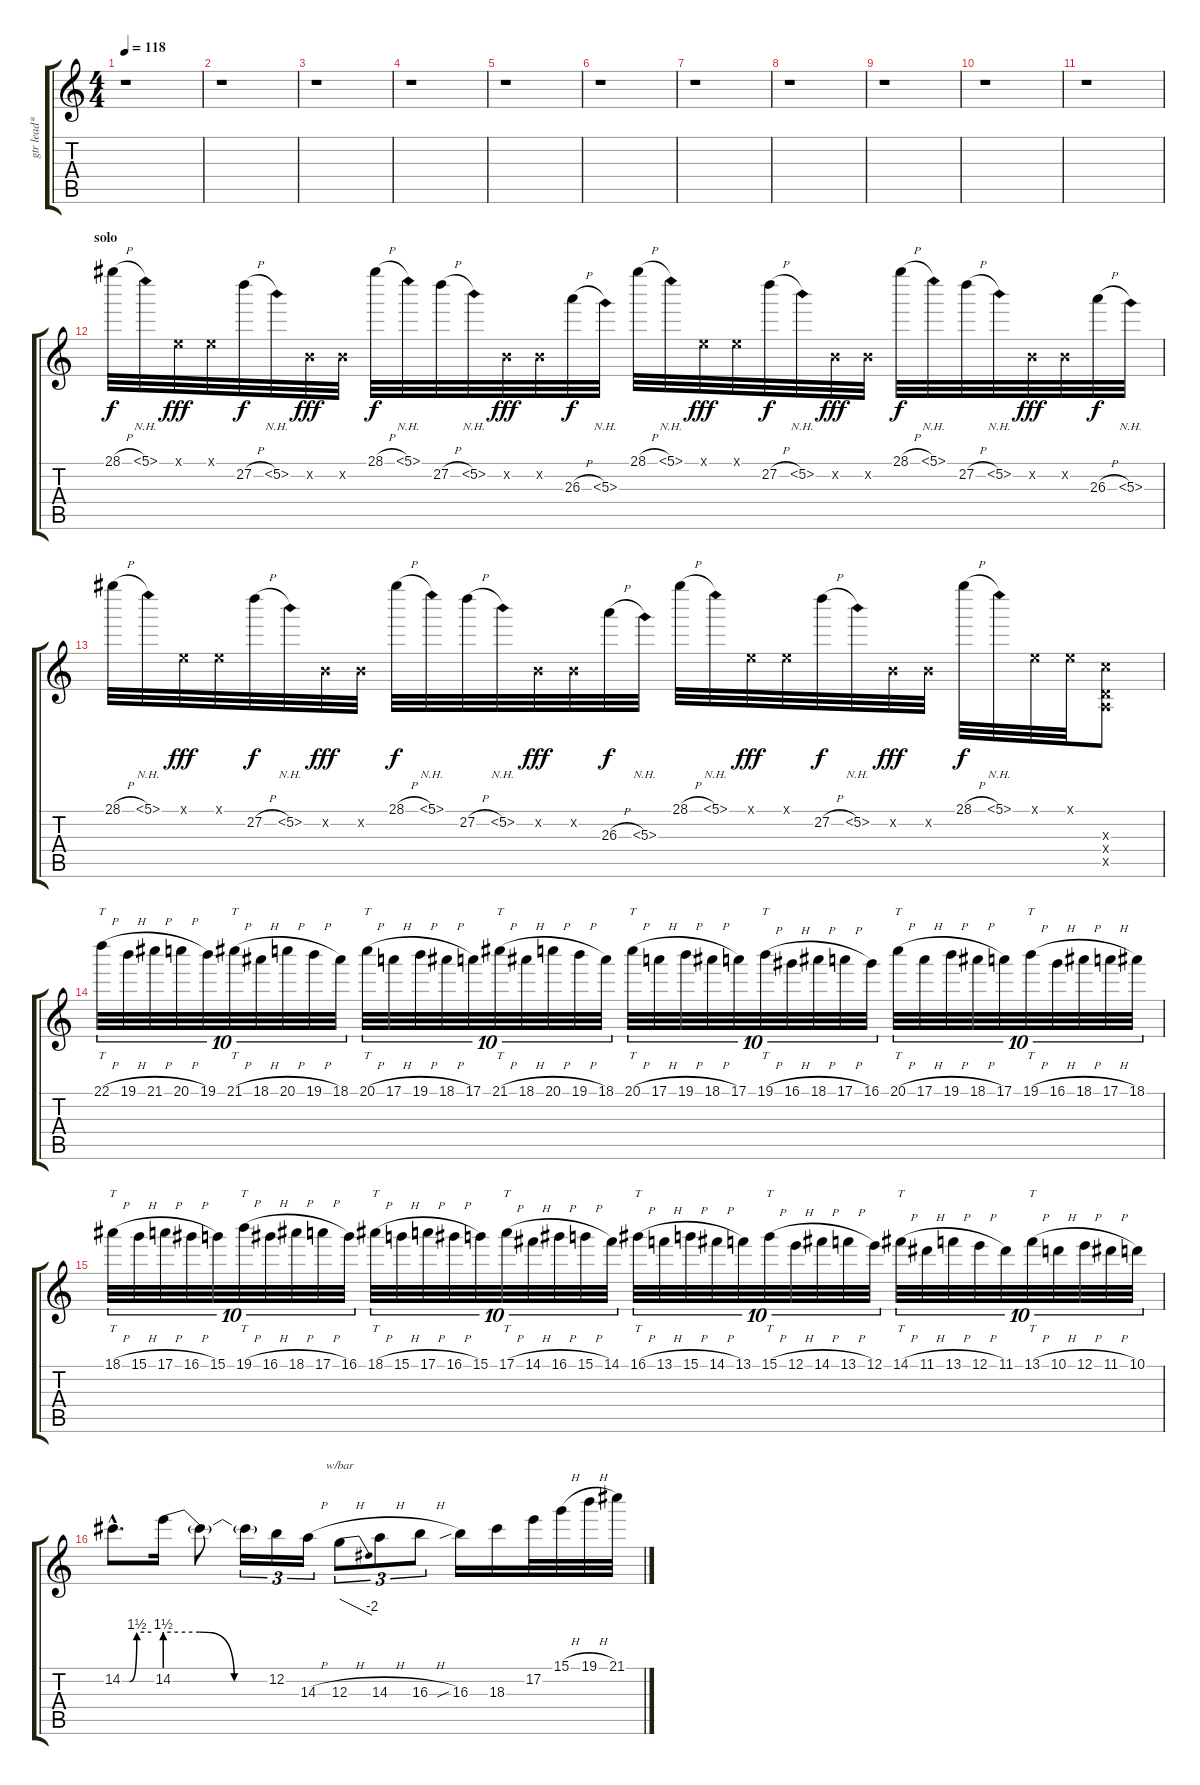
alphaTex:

\track ("gtr lead*" "gtr lead*") {instrument distortionguitar}
\staff {score tabs}
\tuning (E4 B3 G3 D3 A2 E2) {hide}
\ts (4 4)
\tempo 118
\clef g2
\ks c
r.1{dy f} |
r.1 |
r.1 |
r.1 |
r.1 |
r.1 |
r.1 |
r.1 |
r.1 |
r.1 |
r.1 |
\section ("" "solo")
28.1{h}.32 5.1{nh}.32 0.1{x}.32{dy fff} 0.1{x}.32 27.2{h}.32{dy f} 5.2{nh}.32 0.2{x}.32{dy fff} 0.2{x}.32 28.1{h}.32{dy f} 5.1{nh}.32 27.2{h}.32 5.2{nh}.32 0.2{x}.32{dy fff} 0.2{x}.32 26.3{h}.32{dy f} 5.3{nh}.32 28.1{h}.32 5.1{nh}.32 0.1{x}.32{dy fff} 0.1{x}.32 27.2{h}.32{dy f} 5.2{nh}.32 0.2{x}.32{dy fff} 0.2{x}.32 28.1{h}.32{dy f} 5.1{nh}.32 27.2{h}.32 5.2{nh}.32 0.2{x}.32{dy fff} 0.2{x}.32 26.3{h}.32{dy f} 5.3{nh}.32 |
28.1{h}.32 5.1{nh}.32 0.1{x}.32{dy fff} 0.1{x}.32 27.2{h}.32{dy f} 5.2{nh}.32 0.2{x}.32{dy fff} 0.2{x}.32 28.1{h}.32{dy f} 5.1{nh}.32 27.2{h}.32 5.2{nh}.32 0.2{x}.32{dy fff} 0.2{x}.32 26.3{h}.32{dy f} 5.3{nh}.32 28.1{h}.32 5.1{nh}.32 0.1{x}.32{dy fff} 0.1{x}.32 27.2{h}.32{dy f} 5.2{nh}.32 0.2{x}.32{dy fff} 0.2{x}.32 28.1{h}.32{dy f} 5.1{nh}.32 0.1{x}.32 0.1{x}.32 (5.3{x} 0.4{x} 0.5{x}).8 |
22.1{h}.32{tt tu (10 8)} 19.1{h}.32{tu (10 8)} 21.1{h}.32{tu (10 8)} 20.1{h}.32{tu (10 8)} 19.1.32{tu (10 8)} 21.1{h}.32{tt tu (10 8)} 18.1{h}.32{tu (10 8)} 20.1{h}.32{tu (10 8)} 19.1{h}.32{tu (10 8)} 18.1.32{tu (10 8)} 20.1{h}.32{tt tu (10 8)} 17.1{h}.32{tu (10 8)} 19.1{h}.32{tu (10 8)} 18.1{h}.32{tu (10 8)} 17.1.32{tu (10 8)} 21.1{h}.32{tt tu (10 8)} 18.1{h}.32{tu (10 8)} 20.1{h}.32{tu (10 8)} 19.1{h}.32{tu (10 8)} 18.1.32{tu (10 8)} 20.1{h}.32{tt tu (10 8)} 17.1{h}.32{tu (10 8)} 19.1{h}.32{tu (10 8)} 18.1{h}.32{tu (10 8)} 17.1.32{tu (10 8)} 19.1{h}.32{tt tu (10 8)} 16.1{h}.32{tu (10 8)} 18.1{h}.32{tu (10 8)} 17.1{h}.32{tu (10 8)} 16.1.32{tu (10 8)} 20.1{h}.32{tt tu (10 8)} 17.1{h}.32{tu (10 8)} 19.1{h}.32{tu (10 8)} 18.1{h}.32{tu (10 8)} 17.1.32{tu (10 8)} 19.1{h}.32{tt tu (10 8)} 16.1{h}.32{tu (10 8)} 18.1{h}.32{tu (10 8)} 17.1{h}.32{tu (10 8)} 18.1.32{tu (10 8)} |
18.1{h}.32{tt tu (10 8)} 15.1{h}.32{tu (10 8)} 17.1{h}.32{tu (10 8)} 16.1{h}.32{tu (10 8)} 15.1.32{tu (10 8)} 19.1{h}.32{tt tu (10 8)} 16.1{h}.32{tu (10 8)} 18.1{h}.32{tu (10 8)} 17.1{h}.32{tu (10 8)} 16.1.32{tu (10 8)} 18.1{h}.32{tt tu (10 8)} 15.1{h}.32{tu (10 8)} 17.1{h}.32{tu (10 8)} 16.1{h}.32{tu (10 8)} 15.1.32{tu (10 8)} 17.1{h}.32{tt tu (10 8)} 14.1{h}.32{tu (10 8)} 16.1{h}.32{tu (10 8)} 15.1{h}.32{tu (10 8)} 14.1.32{tu (10 8)} 16.1{h}.32{tt tu (10 8)} 13.1{h}.32{tu (10 8)} 15.1{h}.32{tu (10 8)} 14.1{h}.32{tu (10 8)} 13.1.32{tu (10 8)} 15.1{h}.32{tt tu (10 8)} 12.1{h}.32{tu (10 8)} 14.1{h}.32{tu (10 8)} 13.1{h}.32{tu (10 8)} 12.1.32{tu (10 8)} 14.1{h}.32{tt tu (10 8)} 11.1{h}.32{tu (10 8)} 13.1{h}.32{tu (10 8)} 12.1{h}.32{tu (10 8)} 11.1.32{tu (10 8)} 13.1{h}.32{tt tu (10 8)} 10.1{h}.32{tu (10 8)} 12.1{h}.32{tu (10 8)} 11.1{h}.32{tu (10 8)} 10.1.32{tu (10 8)} |
14.2{be (custom 0 0 15 0 30 6 60 6) hac}.8{d} 14.2{be (custom 0 6 20 6 40 0 60 0)}.16 14.2{t}.8 14.2{t}.16{tu (3 2)} 12.2.16{tu (3 2)} 14.3{h}.16{tu (3 2)} 12.3{h}.8{tu (3 2) tbe (dive default 0 0 60 -8)} 14.3{h}.8{tu (3 2)} 16.3{h}.8{tu (3 2)} 16.3{sib}.16 18.3.16 17.2.32 15.1{h}.32 19.1{h}.32 21.1.32
